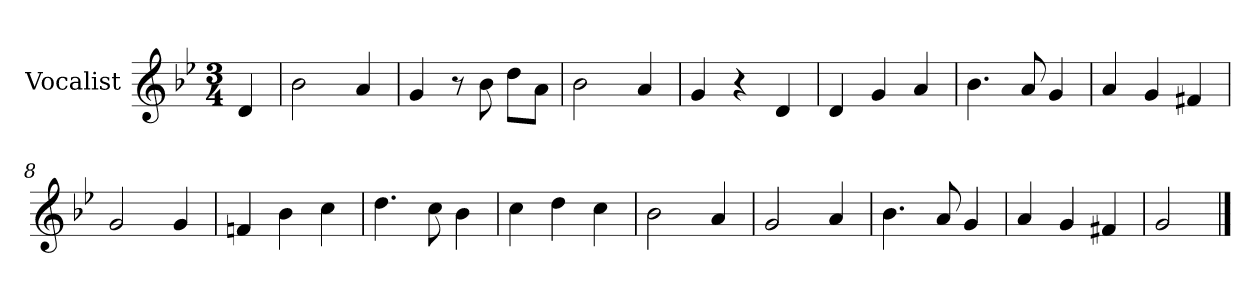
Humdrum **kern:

**kern
*part1
*staff1
*I"Vocalist
*k[b-e-]
*g:
*M3/4
=
4d
=1
2b-
4a
=2
4g
8r
8b-
8ddL
8aJ
=3
2b-
4a
=4
4g
4r
4d
=5
4d
4g
4a
=6
4.b-
8a
4g
=7
4a
4g
4f#X
=8
2g
4g
=9
4fn
4b-
4cc
=10
4.dd
8cc
4b-
=11
4cc
4dd
4cc
=12
2b-
4a
=13
2g
4a
=14
4.b-
8a
4g
=15
4a
4g
4f#X
=16
2g
==
*-
